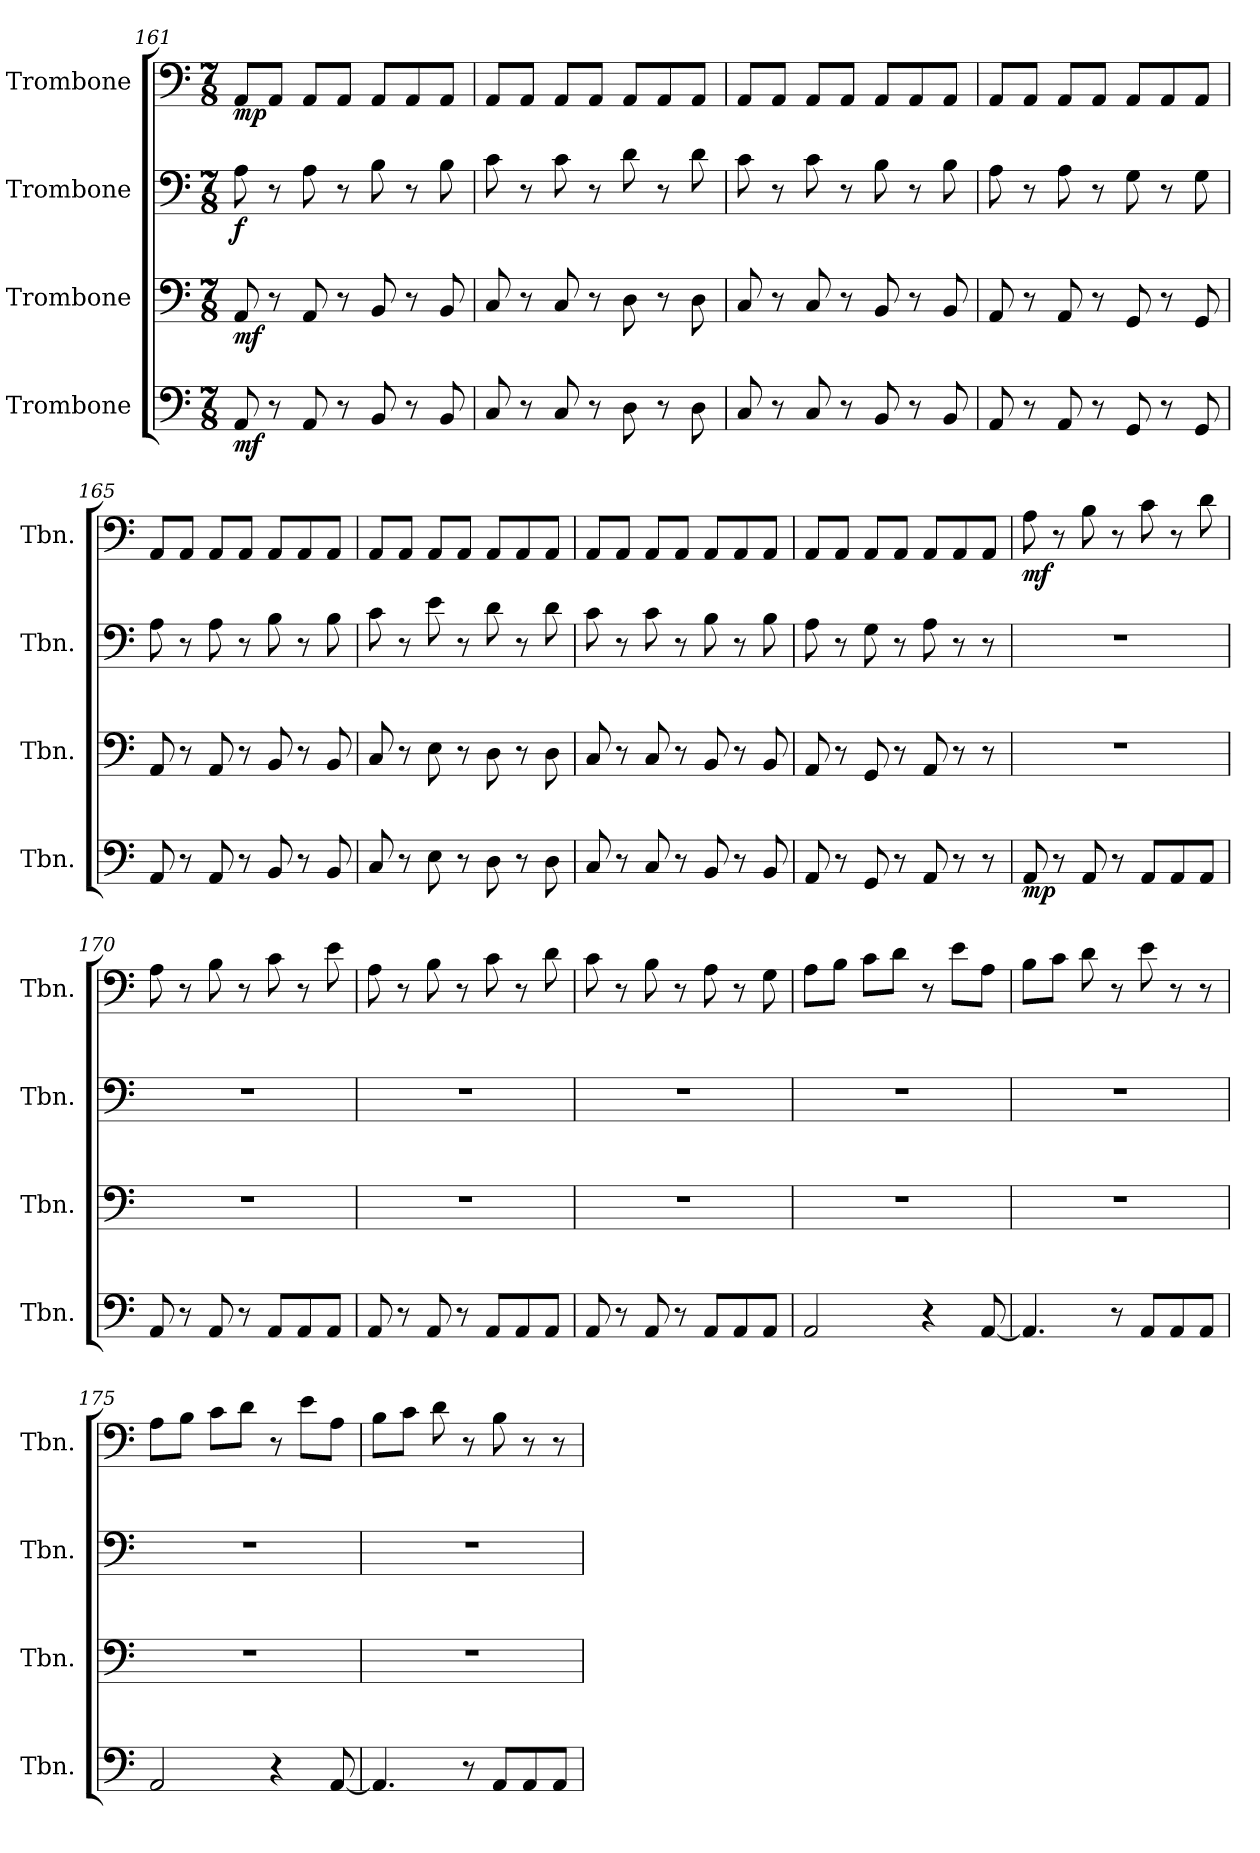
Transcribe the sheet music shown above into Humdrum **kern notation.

**kern	**dynam	**kern	**dynam	**kern	**dynam	**kern	**dynam
*part4	*part4	*part3	*part3	*part2	*part2	*part1	*part1
*staff4	*staff4	*staff3	*staff3	*staff2	*staff2	*staff1	*staff1
*I"Trombone	*	*I"Trombone	*	*I"Trombone	*	*I"Trombone	*
*I'Tbn.	*	*I'Tbn.	*	*I'Tbn.	*	*I'Tbn.	*
!!LO:LB:g=z
*clefF4	*	*clefF4	*	*clefF4	*	*clefF4	*
*k[]	*	*k[]	*	*k[]	*	*k[]	*
*M7/8	*	*M7/8	*	*M7/8	*	*M7/8	*
=161	=161	=161	=161	=161	=161	=161	=161
!	!LO:DY:b	!	!LO:DY:b	!	!LO:DY:b	!	!LO:DY:b
8AA/	mf	8AA/	mf	8A\	f	8AA/L	mp
8r	.	8r	.	8r	.	8AA/J	.
8AA/	.	8AA/	.	8A\	.	8AA/L	.
8r	.	8r	.	8r	.	8AA/J	.
8BB/	.	8BB/	.	8B\	.	8AA/L	.
8r	.	8r	.	8r	.	8AA/	.
8BB/	.	8BB/	.	8B\	.	8AA/J	.
=162	=162	=162	=162	=162	=162	=162	=162
8C/	.	8C/	.	8c\	.	8AA/L	.
8r	.	8r	.	8r	.	8AA/J	.
8C/	.	8C/	.	8c\	.	8AA/L	.
8r	.	8r	.	8r	.	8AA/J	.
8D\	.	8D\	.	8d\	.	8AA/L	.
8r	.	8r	.	8r	.	8AA/	.
8D\	.	8D\	.	8d\	.	8AA/J	.
=163	=163	=163	=163	=163	=163	=163	=163
8C/	.	8C/	.	8c\	.	8AA/L	.
8r	.	8r	.	8r	.	8AA/J	.
8C/	.	8C/	.	8c\	.	8AA/L	.
8r	.	8r	.	8r	.	8AA/J	.
8BB/	.	8BB/	.	8B\	.	8AA/L	.
8r	.	8r	.	8r	.	8AA/	.
8BB/	.	8BB/	.	8B\	.	8AA/J	.
=164	=164	=164	=164	=164	=164	=164	=164
8AA/	.	8AA/	.	8A\	.	8AA/L	.
8r	.	8r	.	8r	.	8AA/J	.
8AA/	.	8AA/	.	8A\	.	8AA/L	.
8r	.	8r	.	8r	.	8AA/J	.
8GG/	.	8GG/	.	8G\	.	8AA/L	.
8r	.	8r	.	8r	.	8AA/	.
8GG/	.	8GG/	.	8G\	.	8AA/J	.
!!LO:PB:g=z
=165	=165	=165	=165	=165	=165	=165	=165
8AA/	.	8AA/	.	8A\	.	8AA/L	.
8r	.	8r	.	8r	.	8AA/J	.
8AA/	.	8AA/	.	8A\	.	8AA/L	.
8r	.	8r	.	8r	.	8AA/J	.
8BB/	.	8BB/	.	8B\	.	8AA/L	.
8r	.	8r	.	8r	.	8AA/	.
8BB/	.	8BB/	.	8B\	.	8AA/J	.
=166	=166	=166	=166	=166	=166	=166	=166
8C/	.	8C/	.	8c\	.	8AA/L	.
8r	.	8r	.	8r	.	8AA/J	.
8E\	.	8E\	.	8e\	.	8AA/L	.
8r	.	8r	.	8r	.	8AA/J	.
8D\	.	8D\	.	8d\	.	8AA/L	.
8r	.	8r	.	8r	.	8AA/	.
8D\	.	8D\	.	8d\	.	8AA/J	.
=167	=167	=167	=167	=167	=167	=167	=167
8C/	.	8C/	.	8c\	.	8AA/L	.
8r	.	8r	.	8r	.	8AA/J	.
8C/	.	8C/	.	8c\	.	8AA/L	.
8r	.	8r	.	8r	.	8AA/J	.
8BB/	.	8BB/	.	8B\	.	8AA/L	.
8r	.	8r	.	8r	.	8AA/	.
8BB/	.	8BB/	.	8B\	.	8AA/J	.
=168	=168	=168	=168	=168	=168	=168	=168
8AA/	.	8AA/	.	8A\	.	8AA/L	.
8r	.	8r	.	8r	.	8AA/J	.
8GG/	.	8GG/	.	8G\	.	8AA/L	.
8r	.	8r	.	8r	.	8AA/J	.
8AA/	.	8AA/	.	8A\	.	8AA/L	.
8r	.	8r	.	8r	.	8AA/	.
8r	.	8r	.	8r	.	8AA/J	.
=169	=169	=169	=169	=169	=169	=169	=169
!	!LO:DY:b	!	!	!	!	!	!LO:DY:b
8AA/	mp	2..r	.	2..r	.	8A\	mf
8r	.	.	.	.	.	8r	.
8AA/	.	.	.	.	.	8B\	.
8r	.	.	.	.	.	8r	.
8AA/L	.	.	.	.	.	8c\	.
8AA/	.	.	.	.	.	8r	.
8AA/J	.	.	.	.	.	8d\	.
!!LO:LB:g=z
=170	=170	=170	=170	=170	=170	=170	=170
8AA/	.	2..r	.	2..r	.	8A\	.
8r	.	.	.	.	.	8r	.
8AA/	.	.	.	.	.	8B\	.
8r	.	.	.	.	.	8r	.
8AA/L	.	.	.	.	.	8c\	.
8AA/	.	.	.	.	.	8r	.
8AA/J	.	.	.	.	.	8e\	.
=171	=171	=171	=171	=171	=171	=171	=171
8AA/	.	2..r	.	2..r	.	8A\	.
8r	.	.	.	.	.	8r	.
8AA/	.	.	.	.	.	8B\	.
8r	.	.	.	.	.	8r	.
8AA/L	.	.	.	.	.	8c\	.
8AA/	.	.	.	.	.	8r	.
8AA/J	.	.	.	.	.	8d\	.
=172	=172	=172	=172	=172	=172	=172	=172
8AA/	.	2..r	.	2..r	.	8c\	.
8r	.	.	.	.	.	8r	.
8AA/	.	.	.	.	.	8B\	.
8r	.	.	.	.	.	8r	.
8AA/L	.	.	.	.	.	8A\	.
8AA/	.	.	.	.	.	8r	.
8AA/J	.	.	.	.	.	8G\	.
=173	=173	=173	=173	=173	=173	=173	=173
2AA/	.	2..r	.	2..r	.	8A\L	.
.	.	.	.	.	.	8B\J	.
.	.	.	.	.	.	8c\L	.
.	.	.	.	.	.	8d\J	.
4r	.	.	.	.	.	8r	.
.	.	.	.	.	.	8e\L	.
[8AA/	.	.	.	.	.	8A\J	.
=174	=174	=174	=174	=174	=174	=174	=174
4.AA/]	.	2..r	.	2..r	.	8B\L	.
.	.	.	.	.	.	8c\J	.
.	.	.	.	.	.	8d\	.
8r	.	.	.	.	.	8r	.
8AA/L	.	.	.	.	.	8e\	.
8AA/	.	.	.	.	.	8r	.
8AA/J	.	.	.	.	.	8r	.
!!LO:LB:g=z
=175	=175	=175	=175	=175	=175	=175	=175
2AA/	.	2..r	.	2..r	.	8A\L	.
.	.	.	.	.	.	8B\J	.
.	.	.	.	.	.	8c\L	.
.	.	.	.	.	.	8d\J	.
4r	.	.	.	.	.	8r	.
.	.	.	.	.	.	8e\L	.
[8AA/	.	.	.	.	.	8A\J	.
=176	=176	=176	=176	=176	=176	=176	=176
4.AA/]	.	2..r	.	2..r	.	8B\L	.
.	.	.	.	.	.	8c\J	.
.	.	.	.	.	.	8d\	.
8r	.	.	.	.	.	8r	.
8AA/L	.	.	.	.	.	8B\	.
8AA/	.	.	.	.	.	8r	.
8AA/J	.	.	.	.	.	8r	.
=	=	=	=	=	=	=	=
*-	*-	*-	*-	*-	*-	*-	*-
